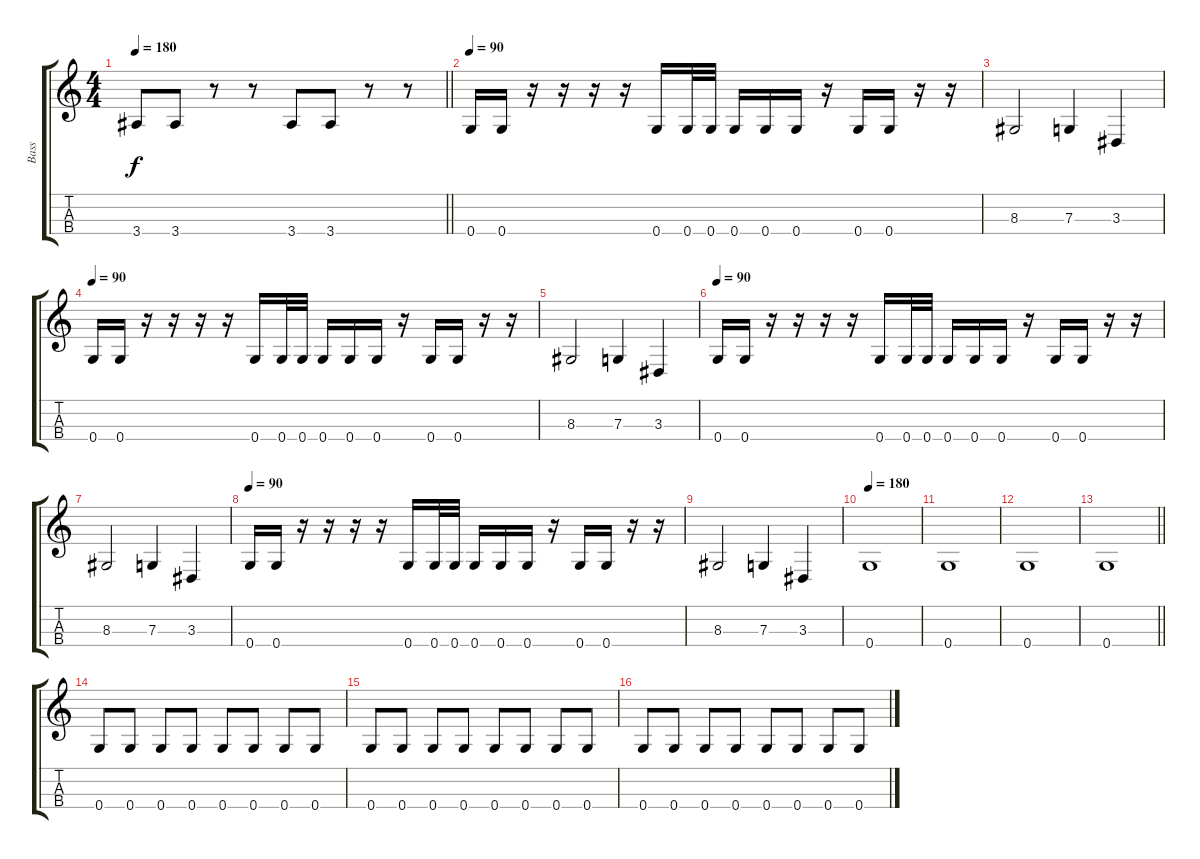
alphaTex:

\track ("Bass" "Bass") {instrument electricbasspick}
\staff {score tabs}
\tuning (A2 E2 C2 G2) {hide}
\ts (4 4)
\tempo 180
\clef g2
\barLineRight lightlight
\ks c
3.4.8{dy f} 3.4.8 r.8 r.8 3.4.8 3.4.8 r.8 r.8 |
\tempo 90
0.4.16 0.4.16 r.16 r.16 r.16 r.16 0.4.16 0.4.32 0.4.32 0.4.16 0.4.16 0.4.16 r.16 0.4.16 0.4.16 r.16 r.16 |
8.3.2 7.3.4 3.3.4 |
\tempo 90
0.4.16 0.4.16 r.16 r.16 r.16 r.16 0.4.16 0.4.32 0.4.32 0.4.16 0.4.16 0.4.16 r.16 0.4.16 0.4.16 r.16 r.16 |
8.3.2 7.3.4 3.3.4 |
\tempo 90
0.4.16 0.4.16 r.16 r.16 r.16 r.16 0.4.16 0.4.32 0.4.32 0.4.16 0.4.16 0.4.16 r.16 0.4.16 0.4.16 r.16 r.16 |
8.3.2 7.3.4 3.3.4 |
\tempo 90
0.4.16 0.4.16 r.16 r.16 r.16 r.16 0.4.16 0.4.32 0.4.32 0.4.16 0.4.16 0.4.16 r.16 0.4.16 0.4.16 r.16 r.16 |
8.3.2 7.3.4 3.3.4 |
\tempo 180
0.4.1 |
0.4.1 |
0.4.1 |
\barLineRight lightlight
0.4.1 |
0.4.8 0.4.8 0.4.8 0.4.8 0.4.8 0.4.8 0.4.8 0.4.8 |
0.4.8 0.4.8 0.4.8 0.4.8 0.4.8 0.4.8 0.4.8 0.4.8 |
0.4.8 0.4.8 0.4.8 0.4.8 0.4.8 0.4.8 0.4.8 0.4.8
